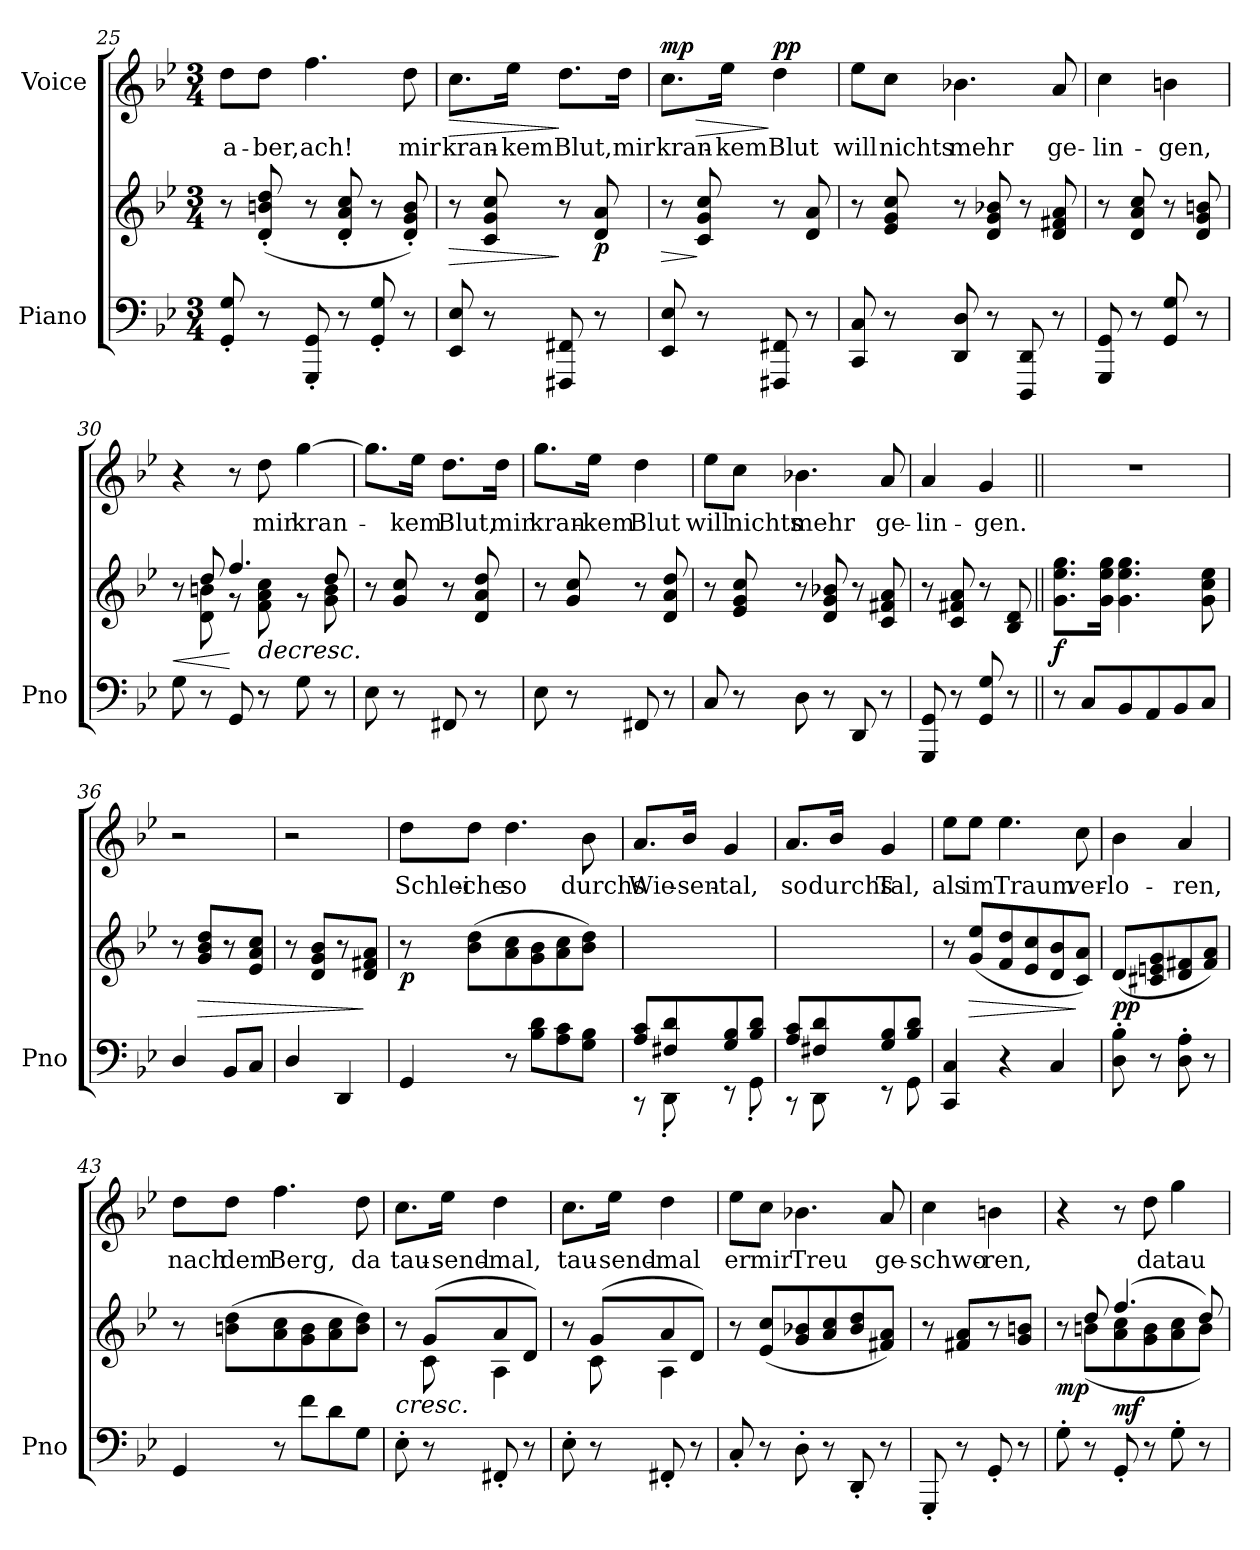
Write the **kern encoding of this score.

**kern	**kern	**dynam	**kern	**text	**dynam
*part2	*part2	*part2	*part1	*part1	*part1
*staff3	*staff2	*staff2/3	*staff1	*staff1	*staff1
*I"Piano	*	*	*I"Voice	*	*
*I'Pno	*	*	*	*	*
*clefF4	*clefG2	*	*clefG2	*	*
*k[b-e-]	*k[b-e-]	*	*k[b-e-]	*	*
*M3/4	*M3/4	*	*M3/4	*	*
=25	=25	=25	=25	=25	=25
!	!	!	!	!LO:LY:b	!
8GG/' 8G/'	8r	.	8dd\L	a-	.
!	!	!	!	!LO:LY:b	!
8r	(<8d/' 8bn/' 8dd/'	.	8dd\J	-ber,	.
!	!	!	!	!LO:LY:b	!
8GGG/' 8GG/'	8r	.	4.ff\	ach!	.
8r	8d/' 8a/' 8cc/'	.	.	.	.
8GG/' 8G/'	8r	.	.	.	.
!	!	!	!	!LO:LY:b	!
8r	8d/' 8g/' 8b/')	.	8dd\	mir	.
=26	=26	=26	=26	=26	=26
!	!	!LO:HP:b	!	!LO:LY:b	!LO:HP:b
8EE-/ 8E-/	8r	>	8.cc\L	kran-	>
8r	8c/ 8g/ 8cc/	.	.	.	.
!	!	!	!	!LO:LY:b	!
.	.	.	16ee-\Jk	-kem	.
!	!	!	!	!LO:LY:b	!
8FFF#X/ 8FF#X/	8r	]	8.dd\L	Blut,	]
!	!	!LO:DY:b	!	!	!
8r	8d/ 8a/	p	.	.	.
!	!	!	!	!LO:LY:b	!
.	.	.	16dd\Jk	mir	.
!!LO:LB:g=z
=27	=27	=27	=27	=27	=27
!	!	!LO:HP:b	!	!LO:LY:b	!LO:HP:b
!	!	!	!	!	!LO:DY:n=1:a
8EE-/ 8E-/	8r	>	8.cc\L	kran-	> mp
8r	8c/ 8g/ 8cc/	]	.	.	.
!	!	!	!	!LO:LY:b	!
.	.	.	16ee-\Jk	-kem	.
!	!	!	!	!LO:LY:b	!LO:DY:n=2:a
8FFF#X/ 8FF#X/	8r	.	4dd\	Blut	] pp
8r	8d/ 8a/	.	.	.	.
=28	=28	=28	=28	=28	=28
!	!	!	!	!LO:LY:b	!
8CC/ 8C/	8r	.	8ee-\L	will	.
!	!	!	!	!LO:LY:b	!
8r	8e-/ 8g/ 8cc/	.	8cc\J	nichts	.
!	!	!	!	!LO:LY:b	!
8DD/ 8D/	8r	.	4.b-X\	mehr	.
8r	8d/ 8g/ 8b-X/	.	.	.	.
8DDD/ 8DD/	8r	.	.	.	.
!	!	!	!	!LO:LY:b	!
8r	8d/ 8f#X/ 8a/	.	8a/	ge-	.
=29	=29	=29	=29	=29	=29
!	!	!	!	!LO:LY:b	!
8GGG/ 8GG/	8r	.	4cc\	-lin-	.
8r	8d/ 8a/ 8cc/	.	.	.	.
!	!	!	!	!LO:LY:b	!
8GG/ 8G/	8r	.	4bn\	-gen,	.
8r	8d/ 8g/ 8bn/	.	.	.	.
=30	=30	=30	=30	=30	=30
!	!	!LO:HP:b	!	!	!
*	*^	*	*	*	*
8G\	8r	8ryy	<	4r	.	.
8r	8dd/	8d\ 8bn\	.	.	.	.
8GG/	4.ff/	8r	[	8r	.	.
!	!	!	!LO:HP:b	!	!LO:LY:b	!
8r	.	8f\ 8a\ 8cc\	>	8dd\	mir	.
!	!	!	!	!	!LO:LY:b	!
8G\	.	8r	.	[4gg\	kran-	.
8r	8dd/	8g\ 8b\	.	.	.	.
*	*v	*v	*	*	*	*
!!LO:LB:g=z
=31	=31	=31	=31	=31	=31
8E-\	8r	.	8.gg\L]	.	.
8r	8g/ 8cc/	.	.	.	.
!	!	!	!	!LO:LY:b	!
.	.	.	16ee-\Jk	-kem	.
!	!	!	!	!LO:LY:b	!
8FF#X/	8r	.	8.dd\L	Blut,	.
8r	8d/ 8a/ 8dd/	.	.	.	.
!	!	!	!	!LO:LY:b	!
.	.	.	16dd\Jk	mir	.
=32	=32	=32	=32	=32	=32
!	!	!	!	!LO:LY:b	!
8E-\	8r	.	8.gg\L	kran-	.
8r	8g/ 8cc/	.	.	.	.
!	!	!	!	!LO:LY:b	!
.	.	.	16ee-\Jk	-kem	.
!	!	!	!	!LO:LY:b	!
8FF#X/	8r	.	4dd\	Blut	.
8r	8d/ 8a/ 8dd/	.	.	.	.
=33	=33	=33	=33	=33	=33
!	!	!	!	!LO:LY:b	!
8C/	8r	.	8ee-\L	will	.
!	!	!	!	!LO:LY:b	!
8r	8e-/ 8g/ 8cc/	.	8cc\J	nichts	.
!	!	!	!	!LO:LY:b	!
8D\	8r	.	4.b-X\	mehr	.
8r	8d/ 8g/ 8b-X/	.	.	.	.
8DD/	8r	.	.	.	.
!	!	!	!	!LO:LY:b	!
8r	8c/ 8f#X/ 8a/	.	8a/	ge-	.
=34	=34	=34	=34	=34	=34
!	!	!	!	!LO:LY:b	!
8GGG/ 8GG/	8r	.	4a/	-lin-	.
8r	8c/ 8f#X/ 8a/	.	.	.	.
!	!	!	!	!LO:LY:b	!
8GG/ 8G/	8r	.	4g/	-gen.	.
8r	8B-/ 8d/	.	.	.	.
!!LO:PB:g=z
=35||	=35||	=35||	=35||	=35||	=35||
!	!	!LO:DY:b	!	!	!
8r	8.g\ 8.ee-\ 8.gg\L	f	2.r	.	.
8C/L	.	.	.	.	.
.	16g\ 16ee-\ 16gg\Jk	.	.	.	.
8BB-/	4.g\ 4.ee-\ 4.gg\	.	.	.	.
8AA/	.	.	.	.	.
8BB-/	.	.	.	.	.
8C/J	8g\ 8cc\ 8ee-\	.	.	.	.
=36	=36	=36	=36	=36	=36
4D/	8r	.	2r	.	.
!	!	!LO:HP:b	!	!	!
.	8g/ 8b-/ 8dd/L	>	.	.	.
8BB-/L	8r	.	.	.	.
8C/J	8e-/ 8a/ 8cc/J	.	.	.	.
=37	=37	=37	=37	=37	=37
4D/	8r	.	2r	.	.
.	8d/ 8g/ 8b-/L	.	.	.	.
4DD/	8r	.	.	.	.
.	8d/ 8f#X/ 8a/J	]	.	.	.
=38	=38	=38	=38	=38	=38
!	!	!LO:DY:b	!	!LO:LY:b	!
4GG/	8r	p	8dd\L	Schlei-	.
!	!	!	!	!LO:LY:b	!
.	(>8b-\ 8dd\L	.	8dd\J	-che	.
!	!	!	!	!LO:LY:b	!
8r	8a\ 8cc\	.	4.dd\	so	.
8B-\ 8d\L	8g\ 8b-\	.	.	.	.
8A\ 8c\	8a\ 8cc\	.	.	.	.
!	!	!	!	!LO:LY:b	!
8G\ 8B-\J	8b-\ 8dd\J)	.	8b-\	durchs	.
=39	=39	=39	=39	=39	=39
*^	*	*	*	*	*
!	!	!	!	!	!LO:LY:b	!
8A/ 8c/L	8r	2ryy	.	8.a/L	Wie-	.
8F#X/ 8d/	8DD'\	.	.	.	.	.
!	!	!	!	!	!LO:LY:b	!
.	.	.	.	16b-/Jk	-sen-	.
!	!	!	!	!	!LO:LY:b	!
8G/ 8B-/	8r	.	.	4g/	-tal,	.
8B-/ 8d/J	8GG'\	.	.	.	.	.
!!LO:LB:g=z
=40	=40	=40	=40	=40	=40	=40
!	!	!	!	!	!LO:LY:b	!
8A/ 8c/L	8r	2ryy	.	8.a/L	so	.
8F#X/ 8d/	8DD\	.	.	.	.	.
!	!	!	!	!	!LO:LY:b	!
.	.	.	.	16b-/Jk	durchs	.
!	!	!	!	!	!LO:LY:b	!
8G/ 8B-/	8r	.	.	4g/	Tal,	.
8B-/ 8d/J	8GG\	.	.	.	.	.
=41	=41	=41	=41	=41	=41	=41
!	!	!	!	!	!LO:LY:b	!
*v	*v	*	*	*	*	*
4CC/ 4C/	8r	.	8ee-\L	als	.
!	!	!LO:HP:b	!	!LO:LY:b	!
.	(<8g/ 8ee-/L	>	8ee-\J	im	.
!	!	!	!	!LO:LY:b	!
4r	8f/ 8dd/	.	4.ee-\	Traum	.
.	8e-/ 8cc/	.	.	.	.
4C/	8d/ 8b-/	.	.	.	.
!	!	!	!	!LO:LY:b	!
.	8c/ 8a/J)	]	8cc\	ver-	.
=42	=42	=42	=42	=42	=42
!	!	!LO:DY:b	!	!LO:LY:b	!
8D\' 8B-\'	(<8d/L	pp	4b-\	-lo-	.
8r	8c#X/ 8en/ 8g/	.	.	.	.
!	!	!	!	!LO:LY:b	!
8D\' 8A\'	8d/ 8f#X/	.	4a/	-ren,	.
8r	8f#/ 8a/J)	.	.	.	.
=43	=43	=43	=43	=43	=43
!	!	!	!	!LO:LY:b	!
4GG/	8r	.	8dd\L	nach	.
!	!	!	!	!LO:LY:b	!
.	(>8bn\ 8dd\L	.	8dd\J	dem	.
!	!	!	!	!LO:LY:b	!
8r	8a\ 8cc\	.	4.ff\	Berg,	.
8f\L	8g\ 8b\	.	.	.	.
8d\	8a\ 8cc\	.	.	.	.
!	!	!	!	!LO:LY:b	!
8G\J	8b\ 8dd\J)	.	8dd\	da	.
!!LO:LB:g=z
=44	=44	=44	=44	=44	=44
!	!	!LO:HP:b	!	!LO:LY:b	!
*	*^	*	*	*	*
8E-'\	8r	8ryy	<	8.cc\L	tau-	.
8r	(>8g/L	8c\	.	.	.	.
!	!	!	!	!	!LO:LY:b	!
.	.	.	.	16ee-\Jk	-send-	.
!	!	!	!	!	!LO:LY:b	!
8FF#X'/	8a/	4A\	.	4dd\	-mal,	.
8r	8d/J)	.	.	.	.	.
=45	=45	=45	=45	=45	=45	=45
!	!	!	!	!	!LO:LY:b	!
8E-'\	8r	8ryy	.	8.cc\L	tau-	.
8r	(>8g/L	8c\	.	.	.	.
!	!	!	!	!	!LO:LY:b	!
.	.	.	.	16ee-\Jk	-send-	.
!	!	!	!	!	!LO:LY:b	!
8FF#X'/	8a/	4A\	.	4dd\	-mal	.
8r	8d/J)	.	.	.	.	.
*	*v	*v	*	*	*	*
=46	=46	=46	=46	=46	=46
!	!	!	!	!LO:LY:b	!
8C'/	8r	.	8ee-\L	er	.
!	!	!	!	!LO:LY:b	!
8r	(<8e-/ 8cc/L	.	8cc\J	mir	.
!	!	!	!	!LO:LY:b	!
8D'\	8g/ 8b-X/	.	4.b-X\	Treu	.
8r	8a/ 8cc/	.	.	.	.
8DD'/	8b-/ 8dd/	.	.	.	.
!	!	!	!	!LO:LY:b	!
8r	8f#X/ 8a/J)	.	8a/	ge-	.
=47	=47	=47	=47	=47	=47
!	!	!	!	!LO:LY:b	!
8GGG'/	8r	.	4cc\	-schwo-	.
8r	8f#X/ 8a/L	.	.	.	.
!	!	!	!	!LO:LY:b	!
8GG'/	8r	.	4bn\	-ren,	.
8r	8g/ 8bn/J	.	.	.	.
.	.	]	.	.	.
!!LO:LB:g=z
=48	=48	=48	=48	=48	=48
*	*^	*	*	*	*
!	!	!	!LO:DY:b	!	!	!
8G'\	8r	8ryy	mp	4r	.	.
8r	8dd/	(<8bn\L	.	.	.	.
!	!	!	!LO:DY:b	!	!	!
8GG'/	(>4.ff/	8a\ 8cc\	mf	8r	.	.
!	!	!	!	!	!LO:LY:b	!
8r	.	8g\ 8b\	[	8dd\	da	.
!	!	!	!	!	!LO:LY:b	!
8G'\	.	8a\ 8cc\	.	4gg\	tau-	.
8r	8dd/)	8b\J)	.	.	.	.
*	*v	*v	*	*	*	*
=	=	=	=	=	=
*-	*-	*-	*-	*-	*-
